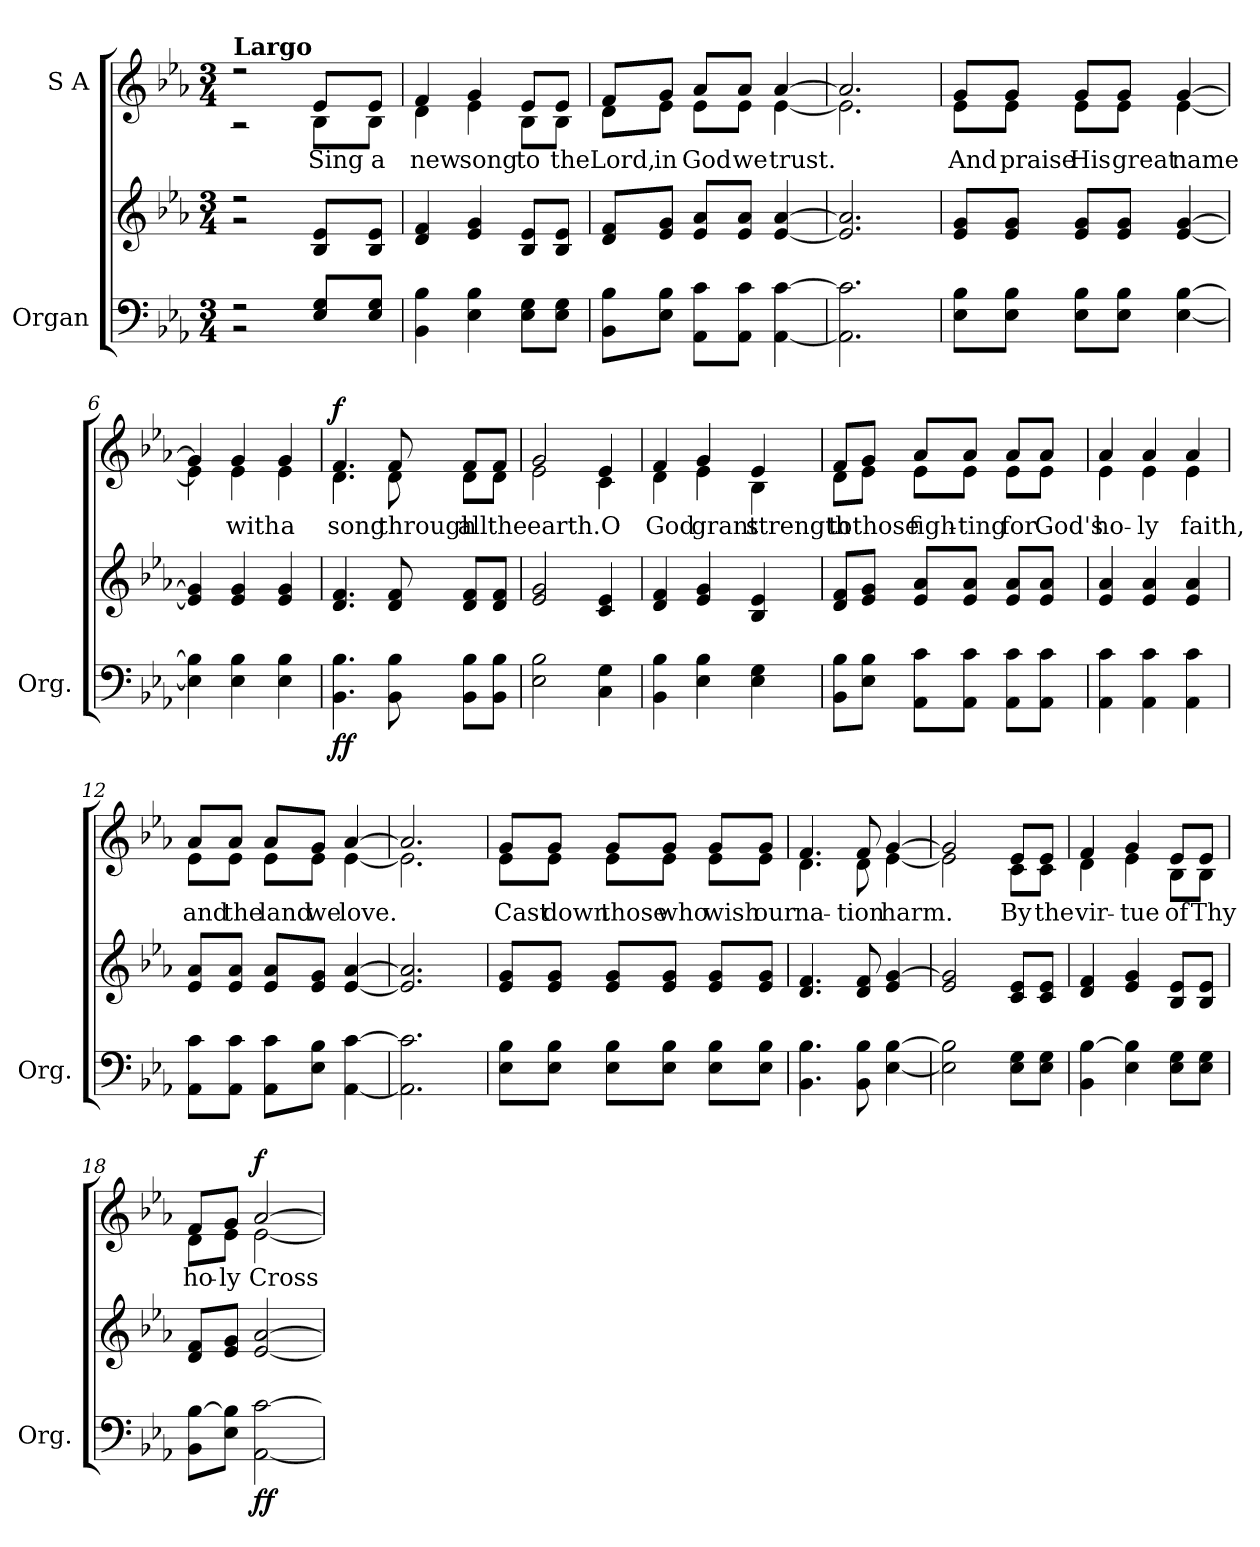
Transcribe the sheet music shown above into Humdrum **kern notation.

**kern	**kern	**dynam	**kern	**text	**dynam
*part2	*part2	*part2	*part1	*part1	*part1
*staff3	*staff2	*staff2/3	*staff1	*staff1	*staff1
*I"Organ	*	*	*I"S A	*	*
*I'Org.	*	*	*	*	*
*clefF4	*clefG2	*	*clefG2	*	*
*k[b-e-a-]	*k[b-e-a-]	*	*k[b-e-a-]	*	*
*M3/4	*M3/4	*	*M3/4	*	*
=1	=1	=1	=1	=1	=1
*^	*^	*	*^	*	*
!	!	!	!	!	!LO:TX:a:B:t=Largo	!	!	!
2r	2r	2r	2r	.	2r	2r	.	.
!	!	!	!	!LO:DY:b=2	!	!	!LO:LY:b	!
!	!	!	!	!LO:DY:n=1:b=2	!	!	!	!
!	!	!	!	!LO:DY:n=2:b	!	!	!	!
!	!	!	!	!LO:DY:n=3:b	!	!	!	!LO:DY:b
!	!	!	!	!	!	!	!	!LO:DY:n=1:b
8E-/ 8G/L	4ryy	8B-/ 8e-/L	4ryy	mf mf mf mf	8e-/L	8B-\L	Sing	mf mf
!	!	!	!	!	!	!	!LO:LY:b	!
8E-/ 8G/J	.	8B-/ 8e-/J	.	.	8e-/J	8B-\J	a	.
*v	*v	*	*	*	*	*	*	*
*	*v	*v	*	*	*	*	*
=2	=2	=2	=2	=2	=2	=2
!	!	!	!	!	!LO:LY:b	!
4BB-\ 4B-\	4d/ 4f/	.	4f/	4d\	new	.
!	!	!	!	!	!LO:LY:b	!
4E-\ 4B-\	4e-/ 4g/	.	4g/	4e-\	song	.
!	!	!	!	!	!LO:LY:b	!
8E-\ 8G\L	8B-/ 8e-/L	.	8e-/L	8B-\L	to	.
!	!	!	!	!	!LO:LY:b	!
8E-\ 8G\J	8B-/ 8e-/J	.	8e-/J	8B-\J	the	.
=3	=3	=3	=3	=3	=3	=3
!	!	!	!	!	!LO:LY:b	!
8BB-\ 8B-\L	8d/ 8f/L	.	8f/L	8d\L	Lord,	.
!	!	!	!	!	!LO:LY:b	!
8E-\ 8B-\J	8e-/ 8g/J	.	8g/J	8e-\J	in	.
!	!	!	!	!	!LO:LY:b	!
8AA-\ 8c\L	8e-/ 8a-/L	.	8a-/L	8e-\L	God	.
!	!	!	!	!	!LO:LY:b	!
8AA-\ 8c\J	8e-/ 8a-/J	.	8a-/J	8e-\J	we	.
!	!	!	!	!	!LO:LY:b	!
[4AA-\ [4c\	[4e-/ [4a-/	.	[4a-/	[4e-\	-trust.	.
=4	=4	=4	=4	=4	=4	=4
2.AA-\] 2.c\]	2.e-/] 2.a-/]	.	2.a-/]	2.e-\]	.	.
!!LO:LB:g=z	!!
=5	=5	=5	=5	=5	=5	=5
!	!	!	!	!	!LO:LY:b	!
8E-\ 8B-\L	8e-/ 8g/L	.	8g/L	8e-\L	And	.
!	!	!	!	!	!LO:LY:b	!
8E-\ 8B-\J	8e-/ 8g/J	.	8g/J	8e-\J	praise	.
!	!	!	!	!	!LO:LY:b	!
8E-\ 8B-\L	8e-/ 8g/L	.	8g/L	8e-\L	His	.
!	!	!	!	!	!LO:LY:b	!
8E-\ 8B-\J	8e-/ 8g/J	.	8g/J	8e-\J	great	.
!	!	!	!	!	!LO:LY:b	!
[4E-\ [4B-\	[4e-/ [4g/	.	[4g/	[4e-\	name	.
=6	=6	=6	=6	=6	=6	=6
4E-\] 4B-\]	4e-/] 4g/]	.	4g/]	4e-\]	.	.
!	!	!	!	!	!LO:LY:b	!
4E-\ 4B-\	4e-/ 4g/	.	4g/	4e-\	with	.
!	!	!	!	!	!LO:LY:b	!
4E-\ 4B-\	4e-/ 4g/	.	4g/	4e-\	a	.
=7	=7	=7	=7	=7	=7	=7
!	!	!LO:DY:b=2	!	!	!LO:LY:b	!
!	!	!LO:DY:n=1:b	!	!	!	!LO:DY:b
4.BB-\ 4.B-\	4.d/ 4.f/	f f	4.f/	4.d\	song	f
!	!	!	!	!	!LO:LY:b	!
8BB-\ 8B-\	8d/ 8f/	.	8f/	8d\	through	.
!	!	!	!	!	!LO:LY:b	!
8BB-\ 8B-\L	8d/ 8f/L	.	8f/L	8d\L	all	.
!	!	!	!	!	!LO:LY:b	!
8BB-\ 8B-\J	8d/ 8f/J	.	8f/J	8d\J	the	.
=8	=8	=8	=8	=8	=8	=8
!	!	!	!	!	!LO:LY:b	!
2E-\ 2B-\	2e-/ 2g/	.	2g/	2e-\	earth.	.
!	!	!	!	!	!LO:LY:b	!
4C\ 4G\	4c/ 4e-/	.	4e-/	4c\	O	.
!!LO:LB:g=z	!!
=9	=9	=9	=9	=9	=9	=9
!	!	!	!	!	!LO:LY:b	!
4BB-\ 4B-\	4d/ 4f/	.	4f/	4d\	God	.
!	!	!	!	!	!LO:LY:b	!
4E-\ 4B-\	4e-/ 4g/	.	4g/	4e-\	grant	.
!	!	!	!	!	!LO:LY:b	!
4E-\ 4G\	4B-/ 4e-/	.	4e-/	4B-\	strength	.
=10	=10	=10	=10	=10	=10	=10
!	!	!	!	!	!LO:LY:b	!
8BB-\ 8B-\L	8d/ 8f/L	.	8f/L	8d\L	to	.
!	!	!	!	!	!LO:LY:b	!
8E-\ 8B-\J	8e-/ 8g/J	.	8g/J	8e-\J	those	.
!	!	!	!	!	!LO:LY:b	!
8AA-\ 8c\L	8e-/ 8a-/L	.	8a-/L	8e-\L	figh-	.
!	!	!	!	!	!LO:LY:b	!
8AA-\ 8c\J	8e-/ 8a-/J	.	8a-/J	8e-\J	-ting	.
!	!	!	!	!	!LO:LY:b	!
8AA-\ 8c\L	8e-/ 8a-/L	.	8a-/L	8e-\L	for	.
!	!	!	!	!	!LO:LY:b	!
8AA-\ 8c\J	8e-/ 8a-/J	.	8a-/J	8e-\J	God's	.
=11	=11	=11	=11	=11	=11	=11
!	!	!	!	!	!LO:LY:b	!
4AA-\ 4c\	4e-/ 4a-/	.	4a-/	4e-\	ho-	.
!	!	!	!	!	!LO:LY:b	!
4AA-\ 4c\	4e-/ 4a-/	.	4a-/	4e-\	-ly	.
!	!	!	!	!	!LO:LY:b	!
4AA-\ 4c\	4e-/ 4a-/	.	4a-/	4e-\	faith,	.
!!LO:PB:g=z	!!
=12	=12	=12	=12	=12	=12	=12
!	!	!	!	!	!LO:LY:b	!
8AA-\ 8c\L	8e-/ 8a-/L	.	8a-/L	8e-\L	and	.
!	!	!	!	!	!LO:LY:b	!
8AA-\ 8c\J	8e-/ 8a-/J	.	8a-/J	8e-\J	the	.
!	!	!	!	!	!LO:LY:b	!
8AA-\ 8c\L	8e-/ 8a-/L	.	8a-/L	8e-\L	land	.
!	!	!	!	!	!LO:LY:b	!
8E-\ 8B-\J	8e-/ 8g/J	.	8g/J	8e-\J	we	.
!	!	!	!	!	!LO:LY:b	!
[4AA-\ [4c\	[4e-/ [4a-/	.	[4a-/	[4e-\	love.	.
=13	=13	=13	=13	=13	=13	=13
2.AA-\] 2.c\]	2.e-/] 2.a-/]	.	2.a-/]	2.e-\]	.	.
=14	=14	=14	=14	=14	=14	=14
!	!	!	!	!	!LO:LY:b	!
8E-\ 8B-\L	8e-/ 8g/L	.	8g/L	8e-\L	Cast	.
!	!	!	!	!	!LO:LY:b	!
8E-\ 8B-\J	8e-/ 8g/J	.	8g/J	8e-\J	down	.
!	!	!	!	!	!LO:LY:b	!
8E-\ 8B-\L	8e-/ 8g/L	.	8g/L	8e-\L	those	.
!	!	!	!	!	!LO:LY:b	!
8E-\ 8B-\J	8e-/ 8g/J	.	8g/J	8e-\J	who	.
!	!	!	!	!	!LO:LY:b	!
8E-\ 8B-\L	8e-/ 8g/L	.	8g/L	8e-\L	wish	.
!	!	!	!	!	!LO:LY:b	!
8E-\ 8B-\J	8e-/ 8g/J	.	8g/J	8e-\J	our	.
=15	=15	=15	=15	=15	=15	=15
!	!	!	!	!	!LO:LY:b	!
4.BB-\ 4.B-\	4.d/ 4.f/	.	4.f/	4.d\	na-	.
!	!	!	!	!	!LO:LY:b	!
8BB-\ 8B-\	8d/ 8f/	.	8f/	8d\	-tion	.
!	!	!	!	!	!LO:LY:b	!
[4E-\ [4B-\	4e-/ [4g/	.	[4g/	[4e-\	harm.	.
!!LO:LB:g=z	!!
=16	=16	=16	=16	=16	=16	=16
2E-\] 2B-\]	2e-/ 2g/]	.	2g/]	2e-\]	.	.
!	!	!	!	!	!LO:LY:b	!
8E-\ 8G\L	8c/ 8e-/L	.	8e-/L	8c\L	By	.
!	!	!	!	!	!LO:LY:b	!
8E-\ 8G\J	8c/ 8e-/J	.	8e-/J	8c\J	the	.
=17	=17	=17	=17	=17	=17	=17
!	!	!	!	!	!LO:LY:b	!
4BB-\ [4B-\	4d/ 4f/	.	4f/	4d\	vir-	.
!	!	!	!	!	!LO:LY:b	!
4E-\ 4B-\]	4e-/ 4g/	.	4g/	4e-\	-tue	.
!	!	!	!	!	!LO:LY:b	!
8E-\ 8G\L	8B-/ 8e-/L	.	8e-/L	8B-\L	of	.
!	!	!	!	!	!LO:LY:b	!
8E-\ 8G\J	8B-/ 8e-/J	.	8e-/J	8B-\J	Thy	.
=18	=18	=18	=18	=18	=18	=18
!	!	!	!	!	!LO:LY:b	!
8BB-\ [8B-\L	8d/ 8f/L	.	8f/L	8d\L	ho-	.
!	!	!	!	!	!LO:LY:b	!
8E-\ 8B-\]J	8e-/ 8g/J	.	8g/J	8e-\J	-ly	.
!	!	!LO:DY:b=2	!	!	!LO:LY:b	!
!	!	!LO:DY:n=1:b	!	!	!	!LO:DY:b
[2AA-\ [2c\	[2e-/ [2a-/	f f	[2a-/	[2e-\	Cross	f
*	*	*	*v	*v	*	*
=	=	=	=	=	=
*-	*-	*-	*-	*-	*-
